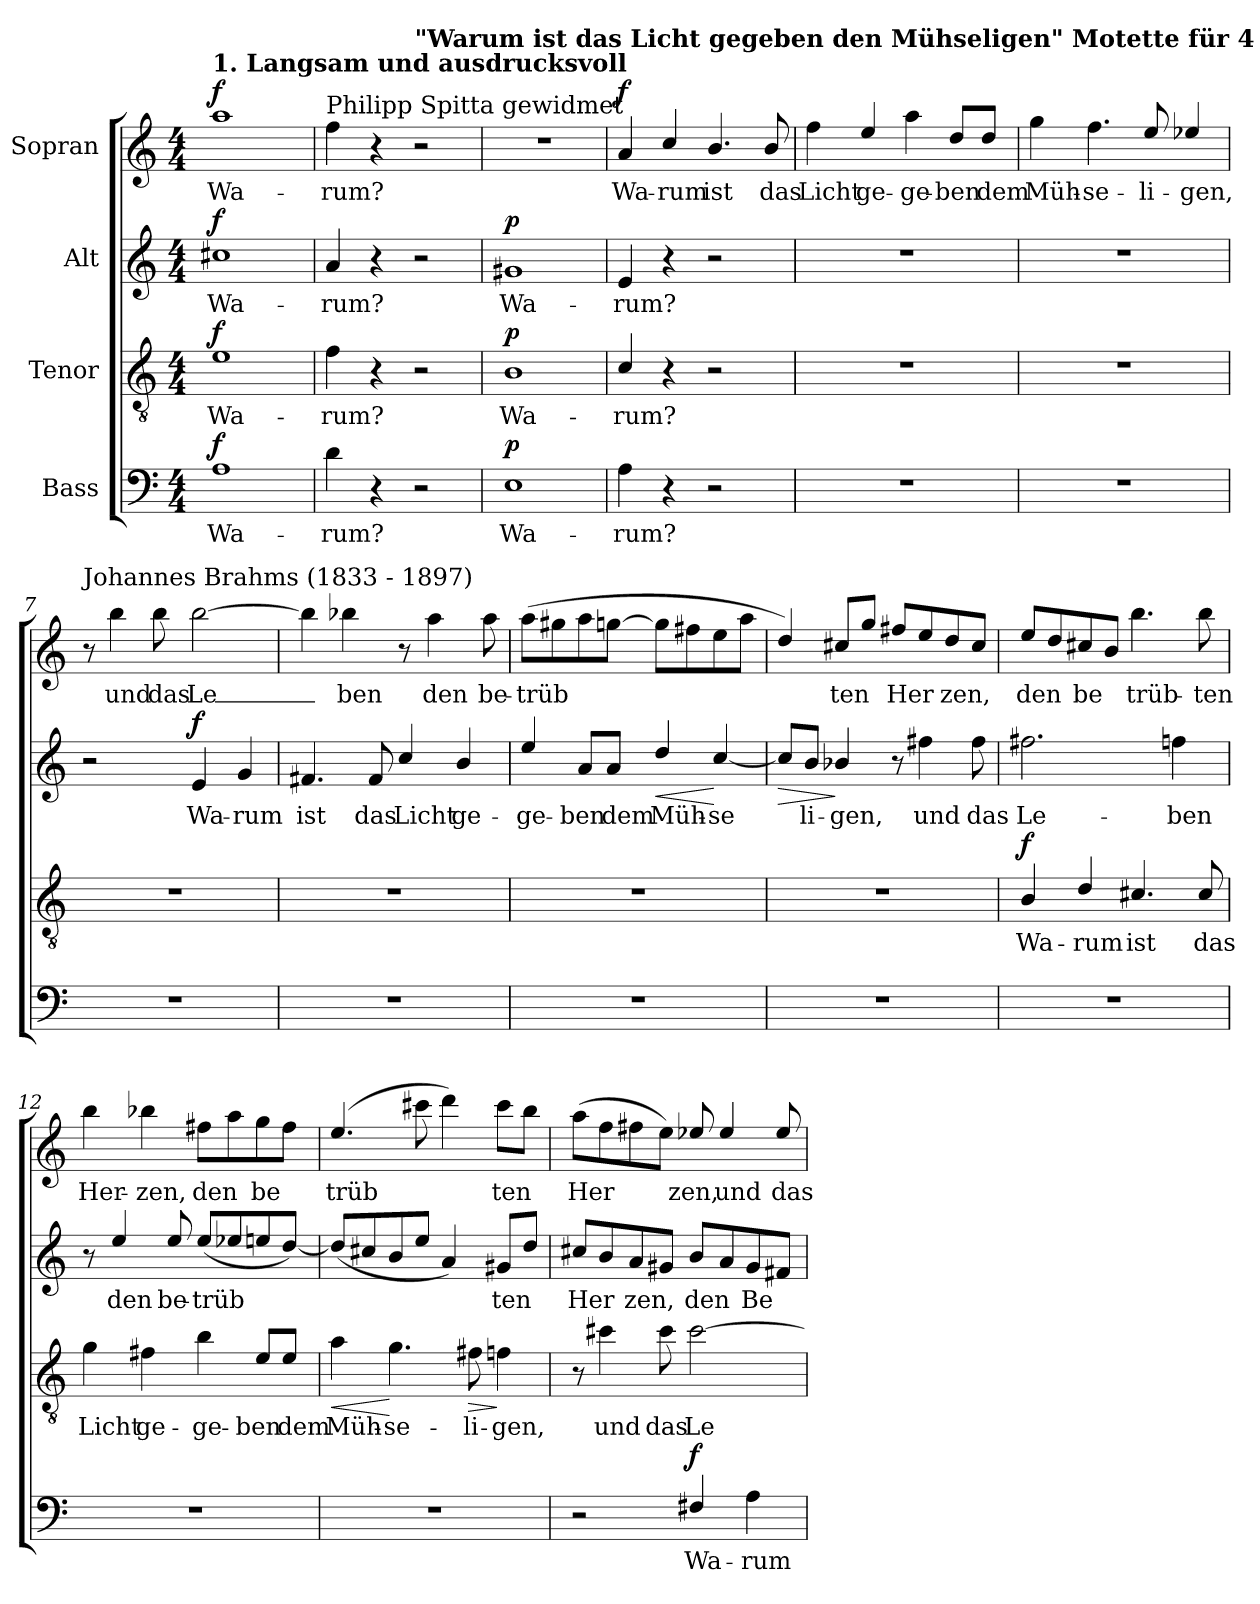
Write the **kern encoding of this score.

**kern	**text	**dynam	**kern	**text	**dynam	**kern	**text	**dynam	**kern	**text	**dynam
*part4	*part4	*part4	*part3	*part3	*part3	*part2	*part2	*part2	*part1	*part1	*part1
*staff4	*staff4	*staff4	*staff3	*staff3	*staff3	*staff2	*staff2	*staff2	*staff1	*staff1	*staff1
*I"Bass	*	*	*I"Tenor	*	*	*I"Alt	*	*	*I"Sopran	*	*
*clefF4	*	*	*clefGv2	*	*	*clefG2	*	*	*clefG2	*	*
*ITrd4c7	*	*	*ITrd4c7	*	*	*ITrd4c7	*	*	*ITrd4c7	*	*
*k[b-]	*	*	*k[b-]	*	*	*k[b-]	*	*	*k[b-]	*	*
*M4/4	*	*	*M4/4	*	*	*M4/4	*	*	*M4/4	*	*
=1	=1	=1	=1	=1	=1	=1	=1	=1	=1	=1	=1
!	!	!	!	!	!	!	!	!	!LO:TX:a:B:t=1.  Langsam und ausdrucksvoll	!	!
!	!LO:LY:b	!LO:DY:b	!	!LO:LY:b	!LO:DY:b	!	!LO:LY:b	!LO:DY:b	!	!LO:LY:b	!LO:DY:b
1D	Wa-	f	1A	Wa-	f	1f#X	Wa-	f	1dd	Wa-	f
=2	=2	=2	=2	=2	=2	=2	=2	=2	=2	=2	=2
!	!	!	!	!	!	!	!	!	!LO:TX:a:t=Philipp Spitta gewidmet	!	!
!	!LO:LY:b	!	!	!LO:LY:b	!	!	!LO:LY:b	!	!	!LO:LY:b	!
4G\	rum?	.	4B-\	rum?	.	4d/	rum?	.	4b-\	rum?	.
4r	.	.	4r	.	.	4r	.	.	4r	.	.
!	!	!	!	!	!	!	!	!	!LO:TX:a:B:t="Warum ist das Licht gegeben den Mühseligen"    Motette für 4 stg. Chor a capella  op. 74, 1	!	!
2r	.	.	2r	.	.	2r	.	.	2r	.	.
=3	=3	=3	=3	=3	=3	=3	=3	=3	=3	=3	=3
!	!LO:LY:b	!LO:DY:b	!	!LO:LY:b	!LO:DY:b	!	!LO:LY:b	!LO:DY:b	!	!	!
1AA	Wa-	p	1E	Wa-	p	1c#X	Wa-	p	1r	.	.
=4	=4	=4	=4	=4	=4	=4	=4	=4	=4	=4	=4
!	!LO:LY:b	!	!	!LO:LY:b	!	!	!LO:LY:b	!	!	!LO:LY:b	!LO:DY:b
4D\	rum?	.	4F/	rum?	.	4A/	rum?	.	4d/	Wa-	f
!	!	!	!	!	!	!	!	!	!	!LO:LY:b	!
4r	.	.	4r	.	.	4r	.	.	4f/	rum	.
!	!	!	!	!	!	!	!	!	!	!LO:LY:b	!
2r	.	.	2r	.	.	2r	.	.	4.e/	ist	.
!	!	!	!	!	!	!	!	!	!	!LO:LY:b	!
.	.	.	.	.	.	.	.	.	8e/	das	.
=5	=5	=5	=5	=5	=5	=5	=5	=5	=5	=5	=5
!	!	!	!	!	!	!	!	!	!	!LO:LY:b	!
1r	.	.	1r	.	.	1r	.	.	4b-\	Licht	.
!	!	!	!	!	!	!	!	!	!	!LO:LY:b	!
.	.	.	.	.	.	.	.	.	4a/	ge-	.
!	!	!	!	!	!	!	!	!	!	!LO:LY:b	!
.	.	.	.	.	.	.	.	.	4dd\	ge-	.
!	!	!	!	!	!	!	!	!	!	!LO:LY:b	!
.	.	.	.	.	.	.	.	.	8g/L	ben	.
!	!	!	!	!	!	!	!	!	!	!LO:LY:b	!
.	.	.	.	.	.	.	.	.	8g/J	dem	.
=6	=6	=6	=6	=6	=6	=6	=6	=6	=6	=6	=6
!	!	!	!	!	!	!	!	!	!	!LO:LY:b	!
1r	.	.	1r	.	.	1r	.	.	4cc\	Müh-	.
!	!	!	!	!	!	!	!	!	!	!LO:LY:b	!
.	.	.	.	.	.	.	.	.	4.b-\	se-	.
!	!	!	!	!	!	!	!	!	!	!LO:LY:b	!
.	.	.	.	.	.	.	.	.	8a/	li-	.
!	!	!	!	!	!	!	!	!	!	!LO:LY:b	!
.	.	.	.	.	.	.	.	.	4a-X/	gen,	.
=7	=7	=7	=7	=7	=7	=7	=7	=7	=7	=7	=7
!	!	!	!	!	!	!	!	!	!LO:TX:a:t=Johannes Brahms  (1833 - 1897)	!	!
1r	.	.	1r	.	.	2r	.	.	8r	.	.
!	!	!	!	!	!	!	!	!	!	!LO:LY:b	!
.	.	.	.	.	.	.	.	.	4ee\	und	.
!	!	!	!	!	!	!	!	!	!	!LO:LY:b	!
.	.	.	.	.	.	.	.	.	8ee\	das	.
!	!	!	!	!	!	!	!LO:LY:b	!LO:DY:b	!	!LO:LY:b	!
.	.	.	.	.	.	4A/	Wa-	f	[2ee\	Le_-	.
!	!	!	!	!	!	!	!LO:LY:b	!	!	!	!
.	.	.	.	.	.	4c/	rum	.	.	.	.
!!LO:LB:g=z
=8	=8	=8	=8	=8	=8	=8	=8	=8	=8	=8	=8
!	!	!	!	!	!	!	!LO:LY:b	!	!	!LO:LY:b	!
1r	.	.	1r	.	.	4.Bn/	ist	.	4ee\]	_-	.
!	!	!	!	!	!	!	!	!	!	!LO:LY:b	!
.	.	.	.	.	.	.	.	.	4ee-X\	ben	.
!	!	!	!	!	!	!	!LO:LY:b	!	!	!	!
.	.	.	.	.	.	8B/	das	.	.	.	.
!	!	!	!	!	!	!	!LO:LY:b	!	!	!	!
.	.	.	.	.	.	4f/	Licht	.	8r	.	.
!	!	!	!	!	!	!	!	!	!	!LO:LY:b	!
.	.	.	.	.	.	.	.	.	4dd\	den	.
!	!	!	!	!	!	!	!LO:LY:b	!	!	!	!
.	.	.	.	.	.	4e/	ge-	.	.	.	.
!	!	!	!	!	!	!	!	!	!	!LO:LY:b	!
.	.	.	.	.	.	.	.	.	8dd\	be-	.
=9	=9	=9	=9	=9	=9	=9	=9	=9	=9	=9	=9
!	!	!	!	!	!	!	!LO:LY:b	!	!	!LO:LY:b	!
1r	.	.	1r	.	.	4a/	ge-	.	(8dd\L	trüb	.
.	.	.	.	.	.	.	.	.	8cc#X\	.	.
!	!	!	!	!	!	!	!LO:LY:b	!	!	!	!
.	.	.	.	.	.	8d/L	ben	.	8dd\	.	.
!	!	!	!	!	!	!	!LO:LY:b	!	!	!	!
.	.	.	.	.	.	8d/J	dem	.	[8ccn\J	.	.
!	!	!	!	!	!	!	!LO:LY:b	!LO:HP:b	!	!	!
.	.	.	.	.	.	4g/	Müh-	<	8cc\L]	.	.
.	.	.	.	.	.	.	.	.	8bn\	.	.
!	!	!	!	!	!	!	!LO:LY:b	!	!	!	!
.	.	.	.	.	.	[4f/	se	[	8a\	.	.
.	.	.	.	.	.	.	.	.	8dd\J	.	.
=10	=10	=10	=10	=10	=10	=10	=10	=10	=10	=10	=10
!	!	!	!	!	!	!	!	!LO:HP:b	!	!	!
1r	.	.	1r	.	.	8f/L]	.	>	4g/)	.	.
!	!	!	!	!	!	!	!LO:LY:b	!	!	!	!
.	.	.	.	.	.	8e/J	li-	.	.	.	.
!	!	!	!	!	!	!	!LO:LY:b	!	!	!LO:LY:b	!
.	.	.	.	.	.	4e-X/	gen,	]	8f#X/L	ten	.
.	.	.	.	.	.	.	.	.	8cc/J	.	.
!	!	!	!	!	!	!	!	!	!	!LO:LY:b	!
.	.	.	.	.	.	8r	.	.	8bn/L	Her	.
!	!	!	!	!	!	!	!LO:LY:b	!	!	!	!
.	.	.	.	.	.	4bn\	und	.	8a/	.	.
!	!	!	!	!	!	!	!	!	!	!LO:LY:b	!
.	.	.	.	.	.	.	.	.	8g/	zen,	.
!	!	!	!	!	!	!	!LO:LY:b	!	!	!	!
.	.	.	.	.	.	8b\	das	.	8f#/J	.	.
=11	=11	=11	=11	=11	=11	=11	=11	=11	=11	=11	=11
!	!	!	!	!LO:LY:b	!LO:DY:b	!	!LO:LY:b	!	!	!LO:LY:b	!
1r	.	.	4E/	Wa-	f	2.bn\	Le-	.	8a/L	den	.
.	.	.	.	.	.	.	.	.	8g/	.	.
!	!	!	!	!LO:LY:b	!	!	!	!	!	!LO:LY:b	!
.	.	.	4G/	rum	.	.	.	.	8f#X/	be	.
.	.	.	.	.	.	.	.	.	8e/J	.	.
!	!	!	!	!LO:LY:b	!	!	!	!	!	!LO:LY:b	!
.	.	.	4.F#X/	ist	.	.	.	.	4.ee\	trüb-	.
!	!	!	!	!	!	!	!LO:LY:b	!	!	!	!
.	.	.	.	.	.	4b-X\	ben	.	.	.	.
!	!	!	!	!LO:LY:b	!	!	!	!	!	!LO:LY:b	!
.	.	.	8F#/	das	.	.	.	.	8ee\	ten	.
=12	=12	=12	=12	=12	=12	=12	=12	=12	=12	=12	=12
!	!	!	!	!LO:LY:b	!	!	!	!	!	!LO:LY:b	!
1r	.	.	4c\	Licht	.	8r	.	.	4ee\	Her-	.
!	!	!	!	!	!	!	!LO:LY:b	!	!	!	!
.	.	.	.	.	.	4a/	den	.	.	.	.
!	!	!	!	!LO:LY:b	!	!	!	!	!	!LO:LY:b	!
.	.	.	4Bn\	ge-	.	.	.	.	4ee-X\	zen,	.
!	!	!	!	!	!	!	!LO:LY:b	!	!	!	!
.	.	.	.	.	.	8a/	be-	.	.	.	.
!	!	!	!	!LO:LY:b	!	!	!LO:LY:b	!	!	!LO:LY:b	!
.	.	.	4e\	ge-	.	(8a/L	trüb	.	8bn\L	den	.
.	.	.	.	.	.	8a-X/	.	.	8dd\	.	.
!	!	!	!	!LO:LY:b	!	!	!	!	!	!LO:LY:b	!
.	.	.	8A/L	ben	.	8an/	.	.	8cc\	be	.
!	!	!	!	!LO:LY:b	!	!	!	!	!	!	!
.	.	.	8A/J	dem	.	[8g/J)	.	.	8b\J	.	.
!!LO:LB:g=z
=13	=13	=13	=13	=13	=13	=13	=13	=13	=13	=13	=13
!	!	!	!	!LO:LY:b	!LO:HP:b	!	!	!	!	!LO:LY:b	!
1r	.	.	4d\	Müh-	<	(8g/L]	.	.	(4.a/	trüb	.
.	.	.	.	.	.	8f#X/	.	.	.	.	.
!	!	!	!	!LO:LY:b	!	!	!	!	!	!	!
.	.	.	4.c\	se-	[	8e/	.	.	.	.	.
.	.	.	.	.	.	8a/J	.	.	8ff#X\	.	.
.	.	.	.	.	.	4d/)	.	.	4gg\)	.	.
!	!	!	!	!LO:LY:b	!LO:HP:b	!	!	!	!	!	!
.	.	.	8Bn\	li-	>	.	.	.	.	.	.
!	!	!	!	!LO:LY:b	!	!	!LO:LY:b	!	!	!LO:LY:b	!
.	.	.	4B-X\	gen,	]	8c#X/L	ten	.	8ff#\L	ten	.
.	.	.	.	.	.	8g/J	.	.	8ee\J	.	.
=14	=14	=14	=14	=14	=14	=14	=14	=14	=14	=14	=14
!	!	!	!	!	!	!	!LO:LY:b	!	!	!LO:LY:b	!
2r	.	.	8r	.	.	8f#X/L	Her	.	(8dd\L	Her	.
!	!	!	!	!LO:LY:b	!	!	!	!	!	!	!
.	.	.	4f#X\	und	.	8e/	.	.	8b-\	.	.
!	!	!	!	!	!	!	!LO:LY:b	!	!	!	!
.	.	.	.	.	.	8d/	zen,	.	8bn\	.	.
!	!	!	!	!LO:LY:b	!	!	!	!	!	!	!
.	.	.	8f#\	das	.	8c#X/J	.	.	8a\J)	.	.
!	!LO:LY:b	!LO:DY:b	!	!LO:LY:b	!	!	!LO:LY:b	!	!	!LO:LY:b	!
4BBn/	Wa-	f	[2f#\	Le	.	8e/L	den	.	8a-X/	zen,	.
!	!	!	!	!	!	!	!	!	!	!LO:LY:b	!
.	.	.	.	.	.	8d/	.	.	4a-/	und	.
!	!LO:LY:b	!	!	!	!	!	!LO:LY:b	!	!	!	!
4D\	rum	.	.	.	.	8c#/	Be	.	.	.	.
!	!	!	!	!	!	!	!	!	!	!LO:LY:b	!
.	.	.	.	.	.	8Bn/J	.	.	8a-/	das	.
=	=	=	=	=	=	=	=	=	=	=	=
*-	*-	*-	*-	*-	*-	*-	*-	*-	*-	*-	*-
